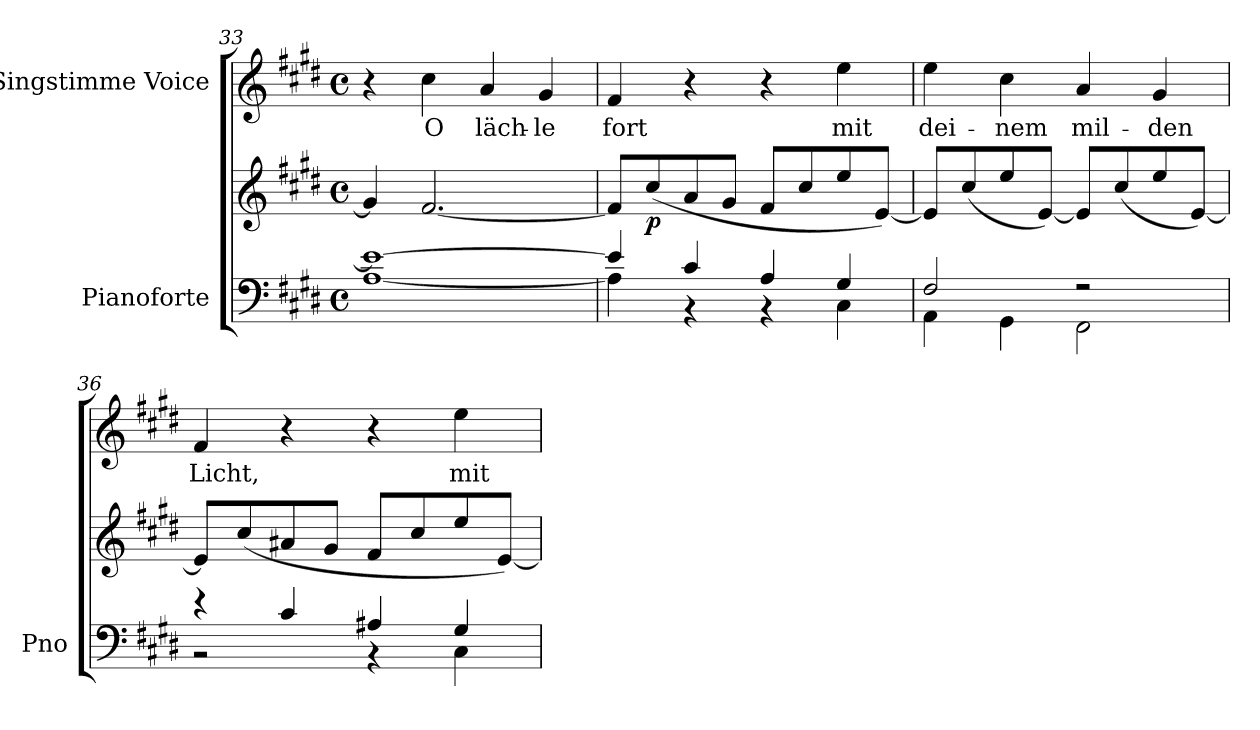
**kern	**kern	**dynam	**kern	**text
*part2	*part2	*part2	*part1	*part1
*staff3	*staff2	*staff2/3	*staff1	*staff1
*I"Pianoforte	*	*	*I"Singstimme Voice	*
*I'Pno	*	*	*	*
*clefF4	*clefG2	*	*clefG2	*
*k[f#c#g#d#]	*k[f#c#g#d#]	*	*k[f#c#g#d#]	*
*M4/4	*M4/4	*	*M4/4	*
*met(c)	*met(c)	*	*met(c)	*
=33	=33	=33	=33	=33
*^	*	*	*	*
!	!	!	!LO:DY:b=2	!	!
1e_	[1A	4g#/]	other-dynamics	4r	.
.	.	[>2.f#/	.	4cc#\	O
.	.	.	.	4a/	läch-
.	.	.	.	4g#/	-le
=34	=34	=34	=34	=34	=34
4e/]	4A\]	8f#/L]	.	4f#/	fort
!	!	!	!LO:DY:b	!	!
.	.	(>8cc#/	p	.	.
4c#/	4r	8a/	.	4r	.
.	.	8g#/J	.	.	.
4A/	4r	8f#/L	.	4r	.
.	.	8cc#/	.	.	.
4G#/	4C#\	8ee/	.	4ee\	mit
.	.	[8e/J)	.	.	.
=35	=35	=35	=35	=35	=35
2F#/	4AA\	8e/L]	.	4ee\	dei-
.	.	(>8cc#/	.	.	.
.	4GG#\	8ee/	.	4cc#\	-nem
.	.	[8e/J)	.	.	.
2r	2FF#\	8e/L]	.	4a/	mil-
.	.	(>8cc#/	.	.	.
.	.	8ee/	.	4g#/	-den
.	.	[8e/J)	.	.	.
=36	=36	=36	=36	=36	=36
4r	2r	8e/L]	.	4f#/	Licht,
.	.	(>8cc#/	.	.	.
4c#/	.	8a#X/	.	4r	.
.	.	8g#/J	.	.	.
4A#X/	4r	8f#/L	.	4r	.
.	.	8cc#/	.	.	.
4G#/	4C#\	8ee/	.	4ee\	mit
.	.	[8e/J)	.	.	.
*v	*v	*	*	*	*
=	=	=	=	=
*-	*-	*-	*-	*-
